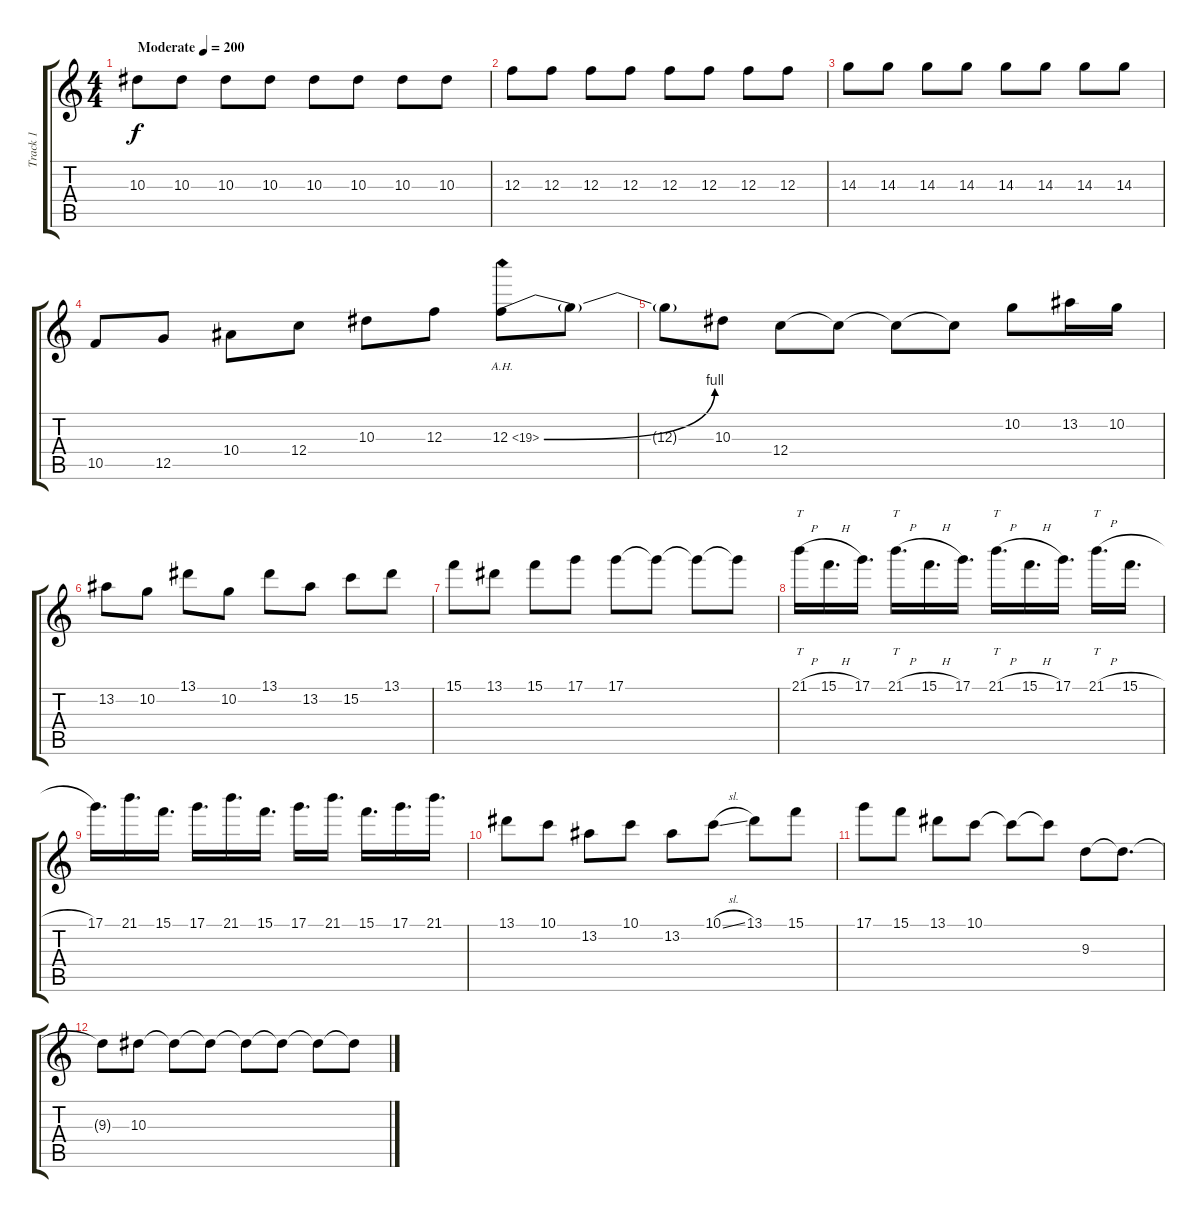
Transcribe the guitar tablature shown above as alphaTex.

\track ("Track 1" "Track 1") {instrument distortionguitar}
\staff {score tabs}
\tuning (D4 A3 F3 C3 G2 C2) {hide}
\ts (4 4)
\tempo (200 "Moderate")
\clef g2
\ks c
10.3.8{dy f instrument distortionguitar} 10.3.8 10.3.8 10.3.8 10.3.8 10.3.8 10.3.8 10.3.8 |
12.3.8 12.3.8 12.3.8 12.3.8 12.3.8 12.3.8 12.3.8 12.3.8 |
14.3.8 14.3.8 14.3.8 14.3.8 14.3.8 14.3.8 14.3.8 14.3.8 |
10.5.8 12.5.8 10.4.8 12.4.8 10.3.8 12.3.8 12.3{be (bend 0 0 60 4) ah 7}.8 12.3{t}.8 |
12.3{t}.8 10.3.8 12.4.8 12.4{t}.8 12.4{t}.8 12.4{t}.8 10.2.8 13.2.16 10.2.16 |
13.2.8 10.2.8 13.1.8 10.2.8 13.1.8 13.2.8 15.2.8 13.1.8 |
15.1.8 13.1.8 15.1.8 17.1.8 17.1.8 17.1{t}.8 17.1{t}.8 17.1{t}.8 |
21.1{h}.16{tt} 15.1{h}.16{d} 17.1.16{d} 21.1{h}.16{tt d} 15.1{h}.16{d} 17.1.16{d} 21.1{h}.16{tt d} 15.1{h}.16{d} 17.1.16{d} 21.1{h}.16{tt d} 15.1{h}.16{d} |
17.1.16{d} 21.1.16{d} 15.1.16{d} 17.1.16{d} 21.1.16{d} 15.1.16{d} 17.1.16{d} 21.1.16{d} 15.1.16{d} 17.1.16{d} 21.1.16{d} |
13.1.8 10.1.8 13.2.8 10.1.8 13.2.8 10.1{sl}.8 13.1.8 15.1.8 |
17.1.8 15.1.8 13.1.8 10.1.8 10.1{t}.8 10.1{t}.8 9.3.8 9.3{t}.8{d} |
9.3{t}.8 10.3.8 10.3{t}.8 10.3{t}.8 10.3{t}.8 10.3{t}.8 10.3{t}.8 10.3{t}.8
